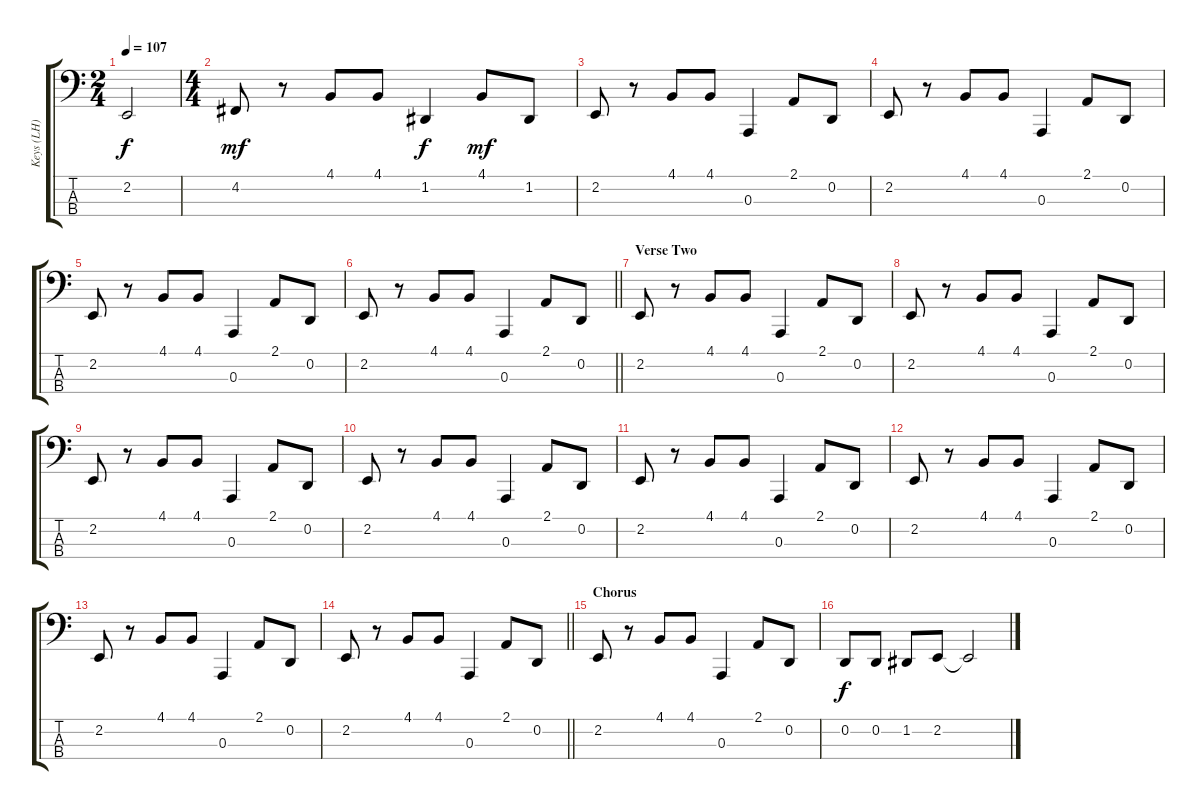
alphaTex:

\track ("Keys (LH)" "Keys (LH)") {instrument electricpiano1}
\staff {score tabs}
\tuning (G2 D2 A1 E1) {hide}
\ts (2 4)
\tempo 107
\clef f4
\ks c
2.2{t}.2{dy f} |
\ts (4 4)
4.2.8{dy mf} r.8 4.1.8 4.1.8 1.2.4{dy f} 4.1.8{dy mf} 1.2.8 |
2.2.8 r.8 4.1.8 4.1.8 0.3.4 2.1.8 0.2.8 |
2.2.8 r.8 4.1.8 4.1.8 0.3.4 2.1.8 0.2.8 |
2.2.8 r.8 4.1.8 4.1.8 0.3.4 2.1.8 0.2.8 |
\barLineRight lightlight
2.2.8 r.8 4.1.8 4.1.8 0.3.4 2.1.8 0.2.8 |
\section ("" "Verse Two")
2.2.8 r.8 4.1.8 4.1.8 0.3.4 2.1.8 0.2.8 |
2.2.8 r.8 4.1.8 4.1.8 0.3.4 2.1.8 0.2.8 |
2.2.8 r.8 4.1.8 4.1.8 0.3.4 2.1.8 0.2.8 |
2.2.8 r.8 4.1.8 4.1.8 0.3.4 2.1.8 0.2.8 |
2.2.8 r.8 4.1.8 4.1.8 0.3.4 2.1.8 0.2.8 |
2.2.8 r.8 4.1.8 4.1.8 0.3.4 2.1.8 0.2.8 |
2.2.8 r.8 4.1.8 4.1.8 0.3.4 2.1.8 0.2.8 |
\barLineRight lightlight
2.2.8 r.8 4.1.8 4.1.8 0.3.4 2.1.8 0.2.8 |
\section ("" "Chorus")
2.2.8 r.8 4.1.8 4.1.8 0.3.4 2.1.8 0.2.8 |
0.2.8{dy f} 0.2.8 1.2.8 2.2.8 2.2{t}.2
